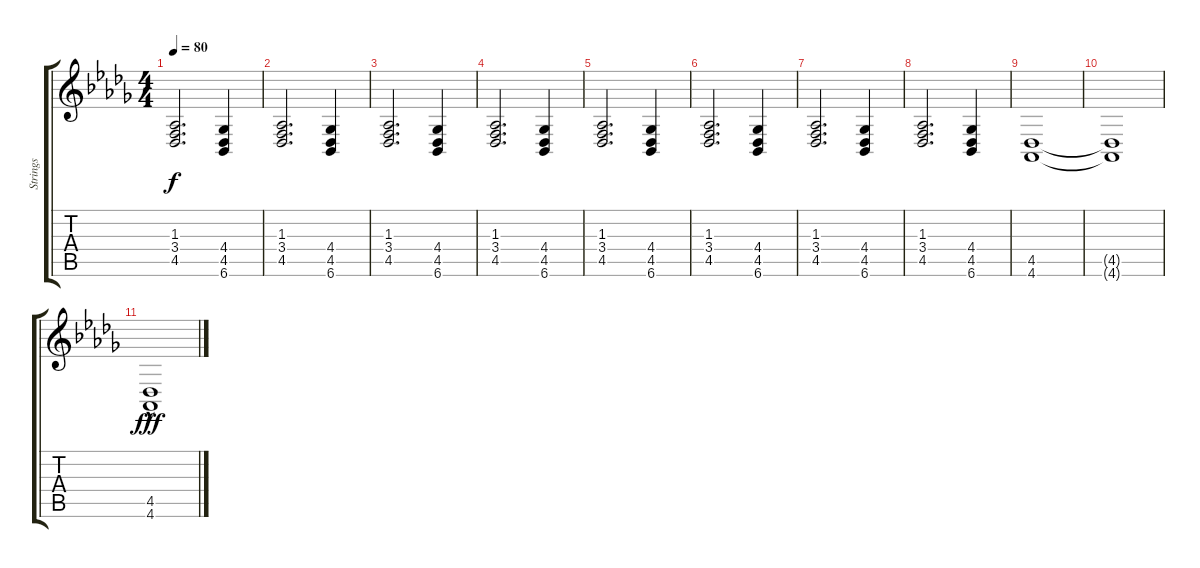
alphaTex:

\track ("Strings" "Strings") {instrument synthstrings1}
\staff {score tabs}
\tuning (E4 B3 G3 D3 A2 E2) {hide}
\ts (4 4)
\tempo 80
\clef g2
\ks db
(1.3 3.4 4.5).2{d dy f} (4.4 4.5 6.6).4 |
(1.3 3.4 4.5).2{d} (4.4 4.5 6.6).4 |
(1.3 3.4 4.5).2{d} (4.4 4.5 6.6).4 |
(1.3 3.4 4.5).2{d} (4.4 4.5 6.6).4 |
(1.3 3.4 4.5).2{d} (4.4 4.5 6.6).4 |
(1.3 3.4 4.5).2{d} (4.4 4.5 6.6).4 |
(1.3 3.4 4.5).2{d} (4.4 4.5 6.6).4 |
(1.3 3.4 4.5).2{d} (4.4 4.5 6.6).4 |
(4.5 4.6).1 |
(4.5{t} 4.6{t}).1 |
(4.5{hac} 4.6{hac}).1{dy fff}
